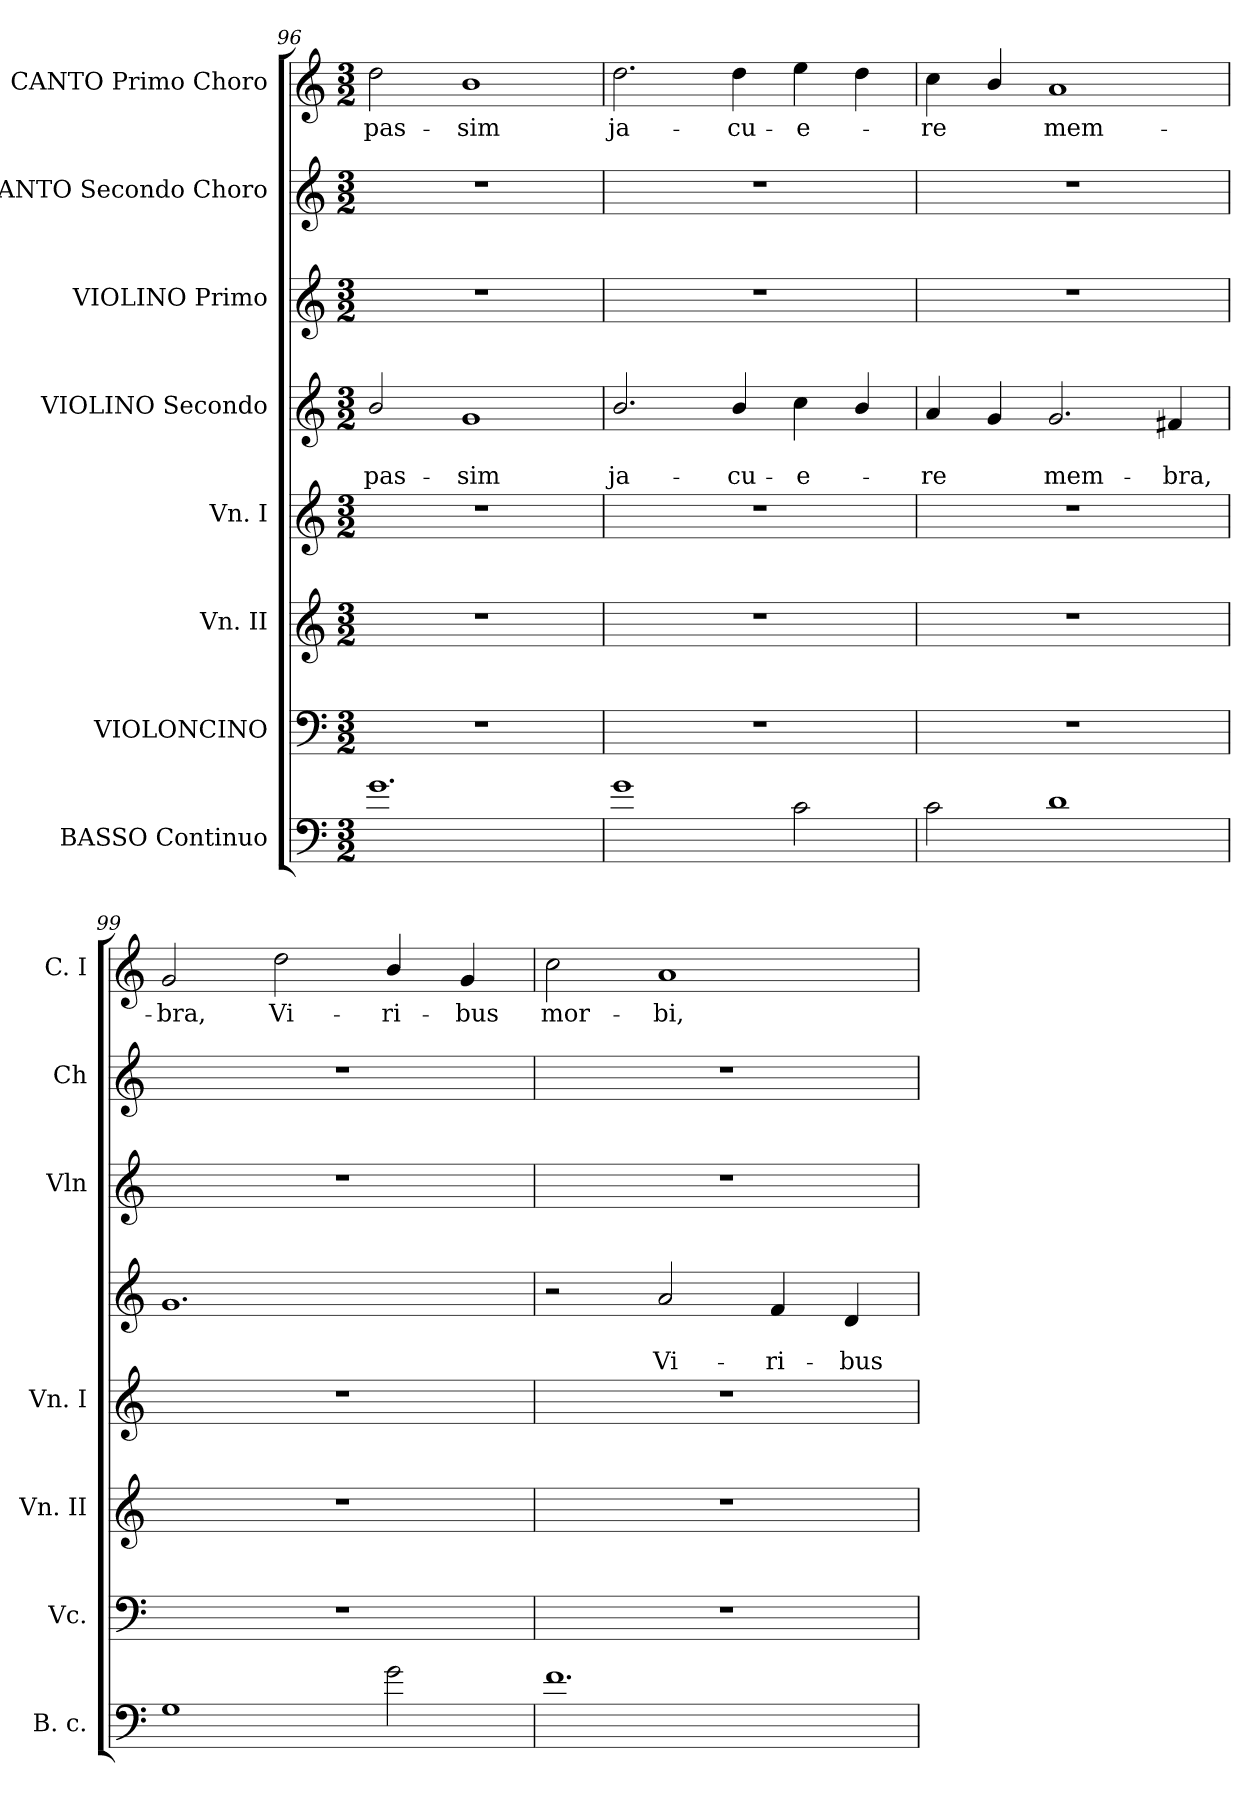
**kern	**kern	**kern	**kern	**kern	**text	**text	**kern	**kern	**kern	**text
*part8	*part7	*part6	*part5	*part4	*part4	*part4	*part3	*part2	*part1	*part1
*staff8	*staff7	*staff6	*staff5	*staff4	*staff4	*staff4	*staff3	*staff2	*staff1	*staff1
*I"BASSO Continuo	*I"VIOLONCINO	*I"Vn. II	*I"Vn. I	*I"VIOLINO Secondo	*	*	*I"VIOLINO Primo	*I"CANTO Secondo Choro	*I"CANTO Primo Choro	*
*I'B. c.	*I'Vc.	*I'Vn. II	*I'Vn. I	*	*	*	*I'Vln	*I'Ch	*I'C. I	*
!!LO:PB:g=z
*clefF4	*clefF4	*clefG2	*clefG2	*clefG2	*	*	*clefG2	*clefG2	*clefG2	*
*ITrd7c12	*	*	*	*	*	*	*	*	*	*
*k[]	*k[]	*k[]	*k[]	*k[]	*	*	*k[]	*k[]	*k[]	*
*C:	*C:	*C:	*C:	*C:	*	*	*C:	*C:	*C:	*
*M3/2	*M3/2	*M3/2	*M3/2	*M3/2	*	*	*M3/2	*M3/2	*M3/2	*
=96	=96	=96	=96	=96	=96	=96	=96	=96	=96	=96
!	!	!	!	!	!	!LO:LY:b	!	!	!	!LO:LY:b
1.G	1.r	1.r	1.r	2b/	.	pas-	1.r	1.r	2dd\	pas-
!	!	!	!	!	!	!LO:LY:b	!	!	!	!LO:LY:b
.	.	.	.	1g	.	-sim	.	.	1b	-sim
=97	=97	=97	=97	=97	=97	=97	=97	=97	=97	=97
!	!	!	!	!	!	!LO:LY:b	!	!	!	!LO:LY:b
1G	1.r	1.r	1.r	2.b/	.	ja-	1.r	1.r	2.dd\	ja-
!	!	!	!	!	!	!LO:LY:b	!	!	!	!LO:LY:b
.	.	.	.	4b/	.	-cu-	.	.	4dd\	-cu-
!	!	!	!	!	!	!LO:LY:b:rj	!	!	!	!LO:LY:b:rj
2C\	.	.	.	4cc\	.	-e-	.	.	4ee\	-e-
.	.	.	.	4b/	.	.	.	.	4dd\	.
=98	=98	=98	=98	=98	=98	=98	=98	=98	=98	=98
!	!	!	!	!	!	!LO:LY:b	!	!	!	!LO:LY:b
2C\	1.r	1.r	1.r	4a/	.	-re	1.r	1.r	4cc\	-re
.	.	.	.	4g/	.	.	.	.	4b/	.
!	!	!	!	!	!	!LO:LY:b	!	!	!	!LO:LY:b
1D	.	.	.	2.g/	.	mem-	.	.	1a	mem-
!	!	!	!	!	!	!LO:LY:b	!	!	!	!
.	.	.	.	4f#X/	.	-bra,	.	.	.	.
=99	=99	=99	=99	=99	=99	=99	=99	=99	=99	=99
!	!	!	!	!	!	!	!	!	!	!LO:LY:b
1GG	1.r	1.r	1.r	1.g	.	.	1.r	1.r	2g/	-bra,
!	!	!	!	!	!	!	!	!	!	!LO:LY:b
.	.	.	.	.	.	.	.	.	2dd\	Vi-
!	!	!	!	!	!	!	!	!	!	!LO:LY:b
2G\	.	.	.	.	.	.	.	.	4b/	-ri-
!	!	!	!	!	!	!	!	!	!	!LO:LY:b
.	.	.	.	.	.	.	.	.	4g/	-bus
=100	=100	=100	=100	=100	=100	=100	=100	=100	=100	=100
!	!	!	!	!	!	!	!	!	!	!LO:LY:b
1.F	1.r	1.r	1.r	2r	.	.	1.r	1.r	2cc\	mor-
!	!	!	!	!	!	!LO:LY:b	!	!	!	!LO:LY:b
.	.	.	.	2a/	.	Vi-	.	.	1a	-bi,
!	!	!	!	!	!	!LO:LY:b	!	!	!	!
.	.	.	.	4f/	.	-ri-	.	.	.	.
!	!	!	!	!	!	!LO:LY:b	!	!	!	!
.	.	.	.	4d/	.	-bus	.	.	.	.
=	=	=	=	=	=	=	=	=	=	=
*-	*-	*-	*-	*-	*-	*-	*-	*-	*-	*-
